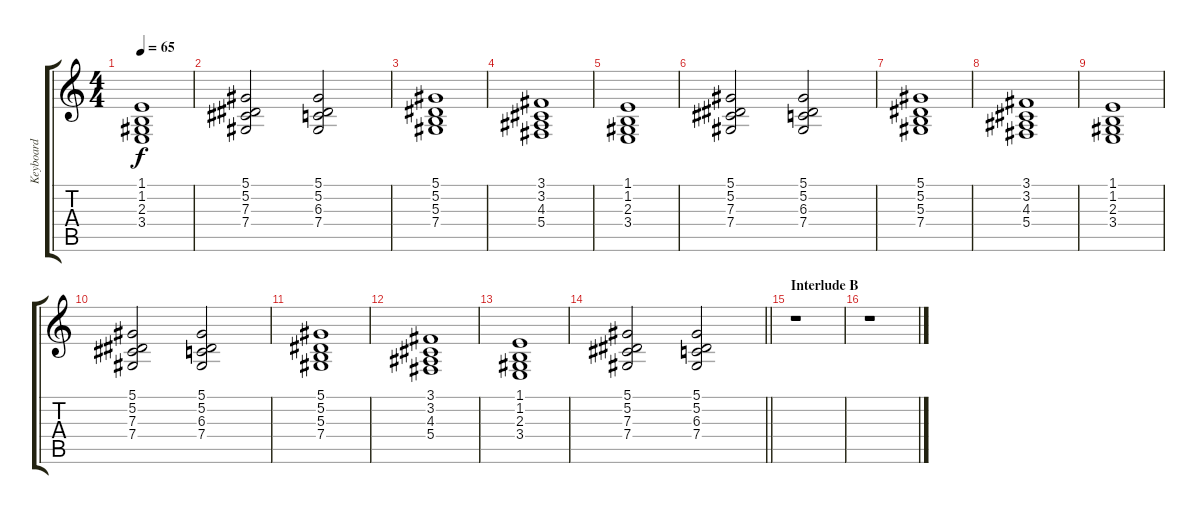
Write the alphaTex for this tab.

\track ("Keyboard" "Keyboard") {instrument stringensemble1}
\staff {score tabs}
\tuning (Eb4 Bb3 Gb3 Db3 Ab2 Eb2) {hide}
\ts (4 4)
\tempo 65
\clef g2
\ks c
(1.1 1.2 2.3 3.4).1{dy f} |
(5.1 5.2 7.3 7.4).2 (5.1 5.2 6.3 7.4).2 |
(5.1 5.2 5.3 7.4).1 |
(3.1 3.2 4.3 5.4).1 |
(1.1 1.2 2.3 3.4).1 |
(5.1 5.2 7.3 7.4).2 (5.1 5.2 6.3 7.4).2 |
(5.1 5.2 5.3 7.4).1 |
(3.1 3.2 4.3 5.4).1 |
(1.1 1.2 2.3 3.4).1 |
(5.1 5.2 7.3 7.4).2 (5.1 5.2 6.3 7.4).2 |
(5.1 5.2 5.3 7.4).1 |
(3.1 3.2 4.3 5.4).1 |
(1.1 1.2 2.3 3.4).1 |
\barLineRight lightlight
(5.1 5.2 7.3 7.4).2 (5.1 5.2 6.3 7.4).2 |
\section ("" "Interlude B")
r.1 |
r.1
